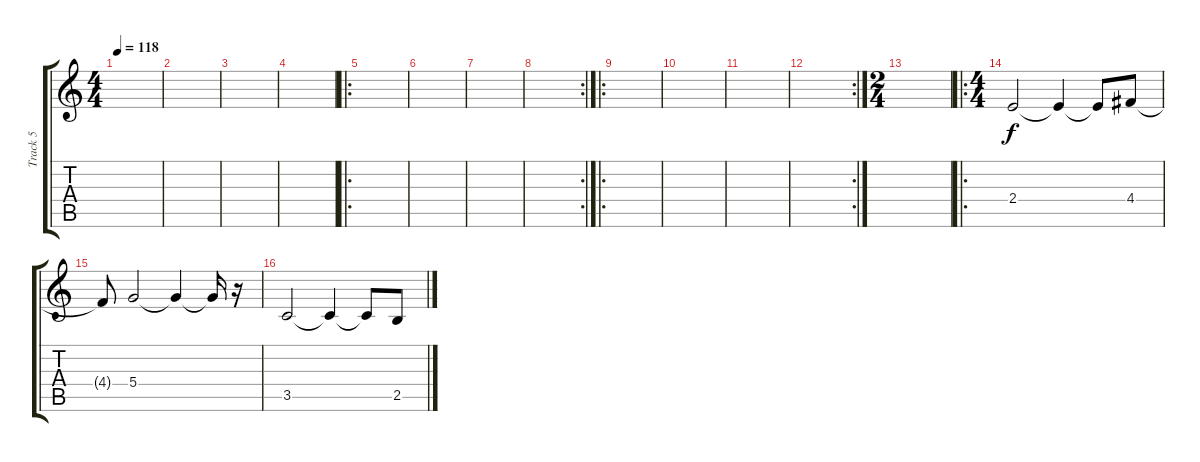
\track ("Track 5" "Track 5") {instrument overdrivenguitar}
\staff {score tabs}
\tuning (E4 B3 G3 D3 A2 E2) {hide}
\ts (4 4)
\tempo 118
\clef g2
\ks c
|
|
|
|
\ro
|
|
|
\rc 2
|
\ro
|
|
|
\rc 2
|
\ts (2 4)
|
\ro
\ts (4 4)
2.4.2 2.4{t}.4 2.4{t}.8 4.4.8 |
4.4{t}.8 5.4.2 5.4{t}.4 5.4{t}.16 r.16 |
3.5.2 3.5{t}.4 3.5{t}.8 2.5.8
